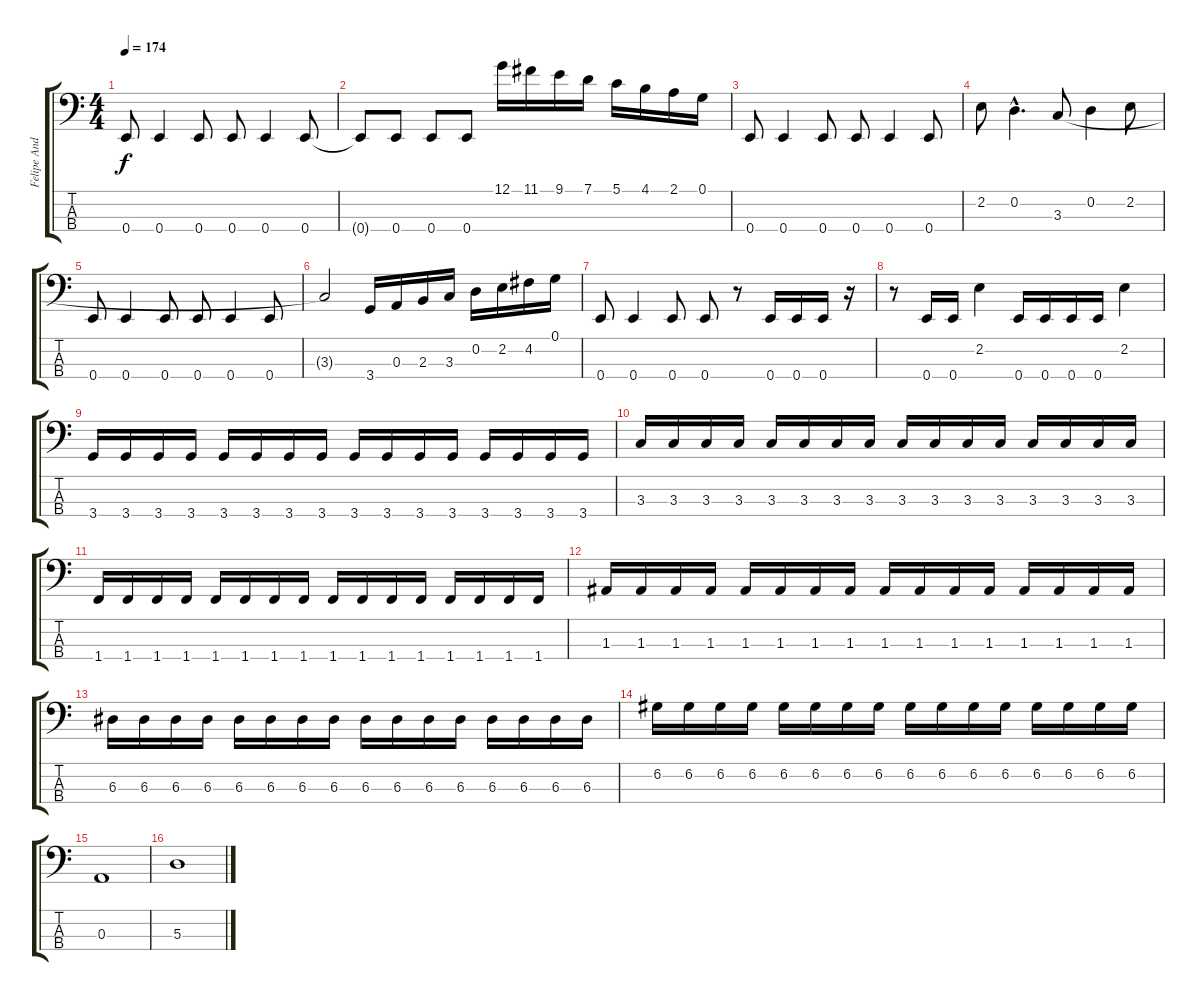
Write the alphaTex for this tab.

\track ("Felipe Andreolli" "Felipe And") {instrument electricbassfinger}
\staff {score tabs}
\tuning (G2 D2 A1 E1) {hide}
\ts (4 4)
\tempo 174
\clef f4
\ks c
0.4.8{dy f} 0.4.4 0.4.8 0.4.8 0.4.4 0.4.8 |
0.4{t}.8 0.4.8 0.4.8 0.4.8 12.1.16 11.1.16 9.1.16 7.1.16 5.1.16 4.1.16 2.1.16 0.1.16 |
0.4.8 0.4.4 0.4.8 0.4.8 0.4.4 0.4.8 |
2.2.8 0.2{hac}.4{d} 3.3.8 0.2.4 2.2.8 |
0.4.8 0.4.4 0.4.8 0.4.8 0.4.4 0.4.8 |
3.3{t}.2 3.4.16 0.3.16 2.3.16 3.3.16 0.2.16 2.2.16 4.2.16 0.1.16 |
0.4.8 0.4.4 0.4.8 0.4.8 r.8 0.4.16 0.4.16 0.4.16 r.16 |
r.8 0.4.16 0.4.16 2.2.4 0.4.16 0.4.16 0.4.16 0.4.16 2.2.4 |
3.4.16 3.4.16 3.4.16 3.4.16 3.4.16 3.4.16 3.4.16 3.4.16 3.4.16 3.4.16 3.4.16 3.4.16 3.4.16 3.4.16 3.4.16 3.4.16 |
3.3.16 3.3.16 3.3.16 3.3.16 3.3.16 3.3.16 3.3.16 3.3.16 3.3.16 3.3.16 3.3.16 3.3.16 3.3.16 3.3.16 3.3.16 3.3.16 |
1.4.16 1.4.16 1.4.16 1.4.16 1.4.16 1.4.16 1.4.16 1.4.16 1.4.16 1.4.16 1.4.16 1.4.16 1.4.16 1.4.16 1.4.16 1.4.16 |
1.3.16 1.3.16 1.3.16 1.3.16 1.3.16 1.3.16 1.3.16 1.3.16 1.3.16 1.3.16 1.3.16 1.3.16 1.3.16 1.3.16 1.3.16 1.3.16 |
6.3.16 6.3.16 6.3.16 6.3.16 6.3.16 6.3.16 6.3.16 6.3.16 6.3.16 6.3.16 6.3.16 6.3.16 6.3.16 6.3.16 6.3.16 6.3.16 |
6.2.16 6.2.16 6.2.16 6.2.16 6.2.16 6.2.16 6.2.16 6.2.16 6.2.16 6.2.16 6.2.16 6.2.16 6.2.16 6.2.16 6.2.16 6.2.16 |
0.3.1 |
5.3.1
